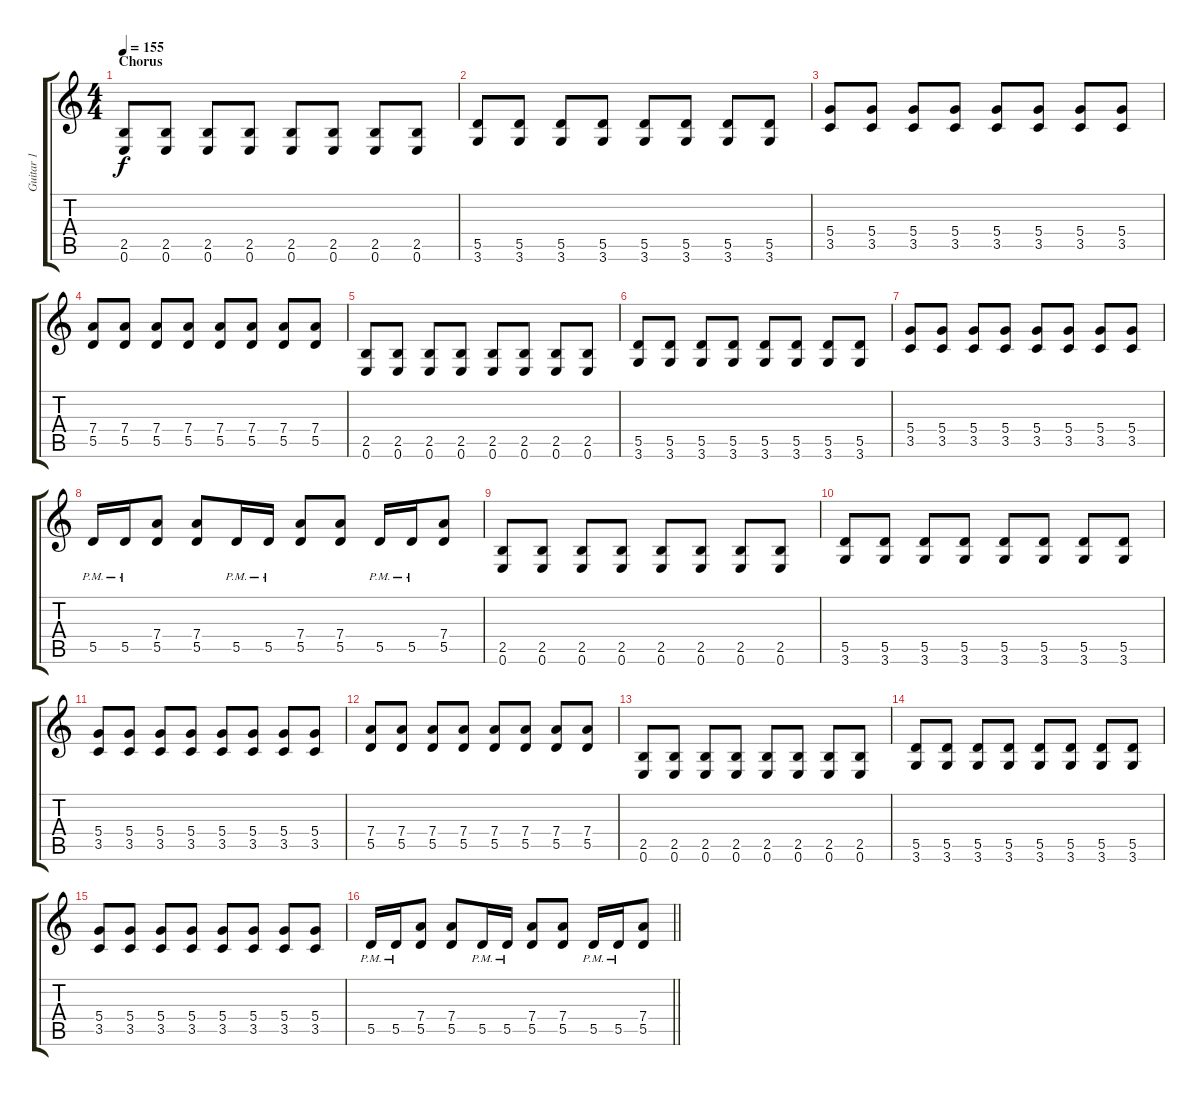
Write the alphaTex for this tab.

\track ("Guitar 1" "Guitar 1") {instrument distortionguitar}
\staff {score tabs}
\tuning (E4 B3 G3 D3 A2 E2) {hide}
\ts (4 4)
\section ("" "Chorus")
\tempo 155
\clef g2
\ks c
(2.5 0.6).8{dy f} (2.5 0.6).8 (2.5 0.6).8 (2.5 0.6).8 (2.5 0.6).8 (2.5 0.6).8 (2.5 0.6).8 (2.5 0.6).8 |
(5.5 3.6).8 (5.5 3.6).8 (5.5 3.6).8 (5.5 3.6).8 (5.5 3.6).8 (5.5 3.6).8 (5.5 3.6).8 (5.5 3.6).8 |
(5.4 3.5).8 (5.4 3.5).8 (5.4 3.5).8 (5.4 3.5).8 (5.4 3.5).8 (5.4 3.5).8 (5.4 3.5).8 (5.4 3.5).8 |
(7.4 5.5).8 (7.4 5.5).8 (7.4 5.5).8 (7.4 5.5).8 (7.4 5.5).8 (7.4 5.5).8 (7.4 5.5).8 (7.4 5.5).8 |
(2.5 0.6).8 (2.5 0.6).8 (2.5 0.6).8 (2.5 0.6).8 (2.5 0.6).8 (2.5 0.6).8 (2.5 0.6).8 (2.5 0.6).8 |
(5.5 3.6).8 (5.5 3.6).8 (5.5 3.6).8 (5.5 3.6).8 (5.5 3.6).8 (5.5 3.6).8 (5.5 3.6).8 (5.5 3.6).8 |
(5.4 3.5).8 (5.4 3.5).8 (5.4 3.5).8 (5.4 3.5).8 (5.4 3.5).8 (5.4 3.5).8 (5.4 3.5).8 (5.4 3.5).8 |
5.5{pm}.16 5.5{pm}.16 (7.4 5.5).8 (7.4 5.5).8 5.5{pm}.16 5.5{pm}.16 (7.4 5.5).8 (7.4 5.5).8 5.5{pm}.16 5.5{pm}.16 (7.4 5.5).8 |
(2.5 0.6).8 (2.5 0.6).8 (2.5 0.6).8 (2.5 0.6).8 (2.5 0.6).8 (2.5 0.6).8 (2.5 0.6).8 (2.5 0.6).8 |
(5.5 3.6).8 (5.5 3.6).8 (5.5 3.6).8 (5.5 3.6).8 (5.5 3.6).8 (5.5 3.6).8 (5.5 3.6).8 (5.5 3.6).8 |
(5.4 3.5).8 (5.4 3.5).8 (5.4 3.5).8 (5.4 3.5).8 (5.4 3.5).8 (5.4 3.5).8 (5.4 3.5).8 (5.4 3.5).8 |
(7.4 5.5).8 (7.4 5.5).8 (7.4 5.5).8 (7.4 5.5).8 (7.4 5.5).8 (7.4 5.5).8 (7.4 5.5).8 (7.4 5.5).8 |
(2.5 0.6).8 (2.5 0.6).8 (2.5 0.6).8 (2.5 0.6).8 (2.5 0.6).8 (2.5 0.6).8 (2.5 0.6).8 (2.5 0.6).8 |
(5.5 3.6).8 (5.5 3.6).8 (5.5 3.6).8 (5.5 3.6).8 (5.5 3.6).8 (5.5 3.6).8 (5.5 3.6).8 (5.5 3.6).8 |
(5.4 3.5).8 (5.4 3.5).8 (5.4 3.5).8 (5.4 3.5).8 (5.4 3.5).8 (5.4 3.5).8 (5.4 3.5).8 (5.4 3.5).8 |
\barLineRight lightlight
5.5{pm}.16 5.5{pm}.16 (7.4 5.5).8 (7.4 5.5).8 5.5{pm}.16 5.5{pm}.16 (7.4 5.5).8 (7.4 5.5).8 5.5{pm}.16 5.5{pm}.16 (7.4 5.5).8
